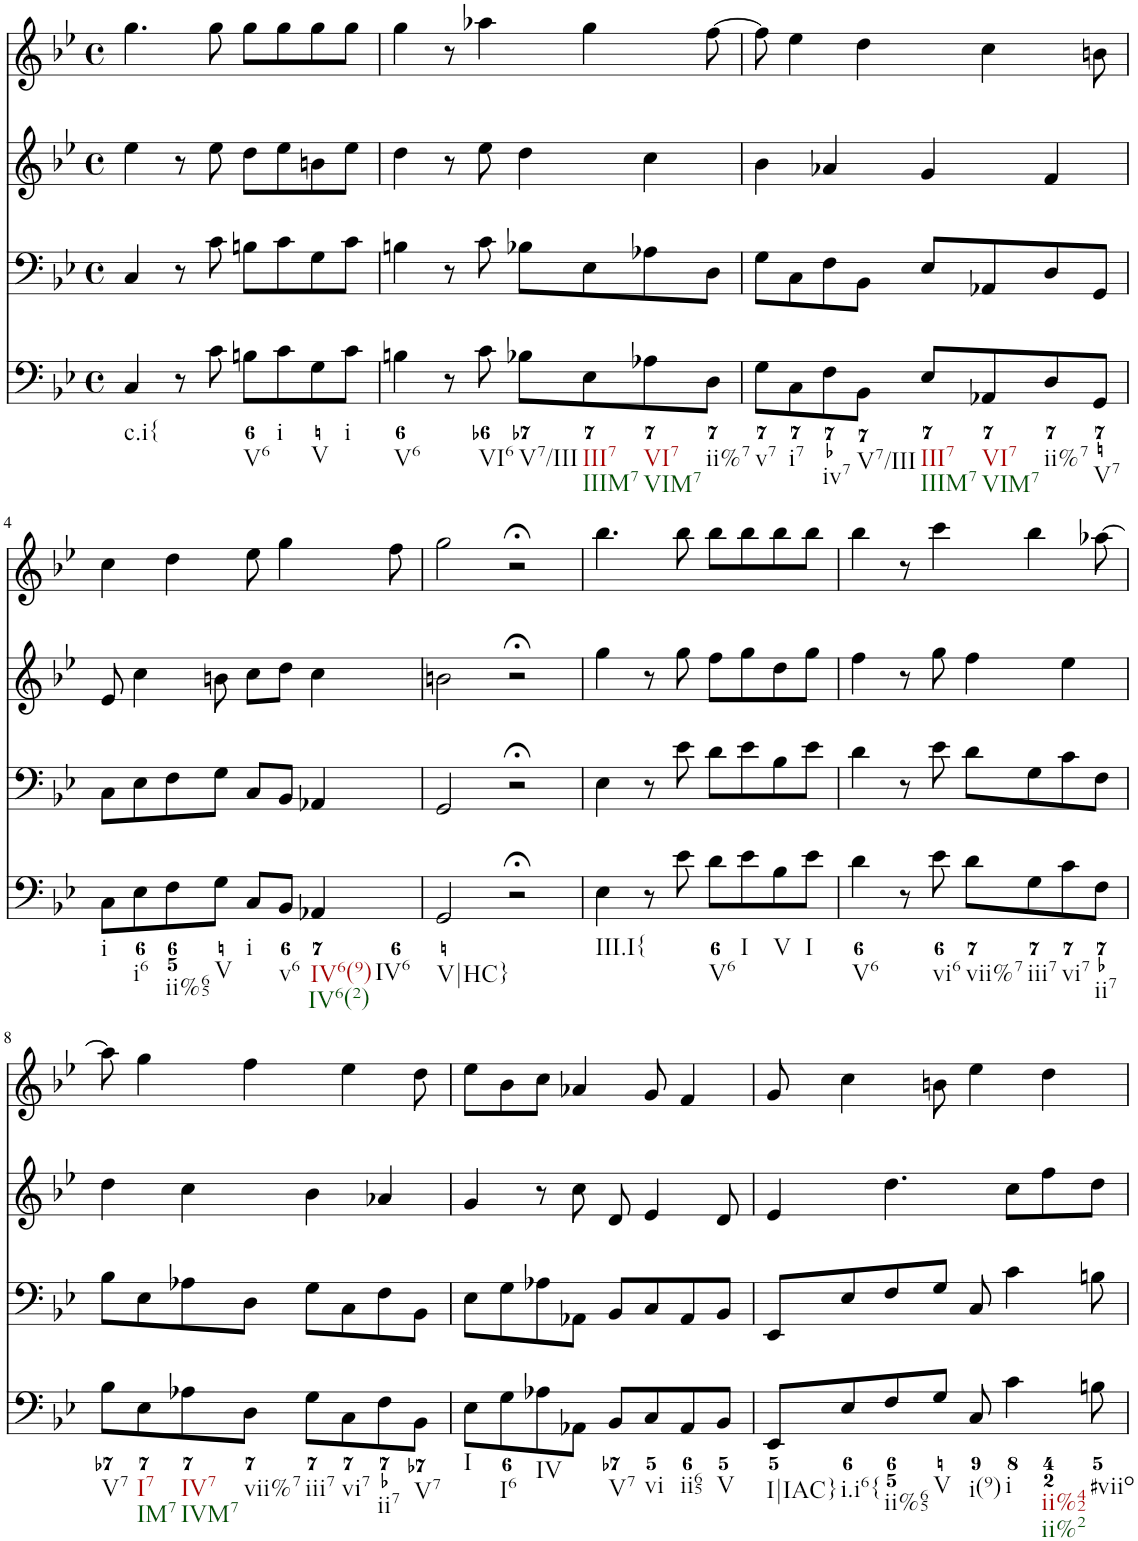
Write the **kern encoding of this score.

**kern	**kern	**kern	**kern
*part4	*part3	*part2	*part1
*staff4	*staff3	*staff2	*staff1
*I"Piano	*I"Piano	*I"Piano	*I"Piano
*I'Pno	*I'Pno	*I'Pno	*I'Pno
*clefF4	*clefF4	*clefG2	*clefG2
*k[b-e-]	*k[b-e-]	*k[b-e-]	*k[b-e-]
*g:	*g:	*g:	*g:
*M4/4	*M4/4	*M4/4	*M4/4
*met(c)	*met(c)	*met(c)	*met(c)
=1	=1	=1	=1
!LO:TX:b:t=c.i{	!	!	!
4C/	4C/	4ee-\	4.gg\
8r	8r	8r	.
8c\	8c\	8ee-\	8gg\
!LO:TX:b:t=V6	!	!	!
8Bn\L	8Bn\L	8dd\L	8gg\L
!LO:TX:b:t=i	!	!	!
8c\	8c\	8ee-\	8gg\
!LO:TX:b:t=V	!	!	!
8G\	8G\	8bn\	8gg\
!LO:TX:b:t=i	!	!	!
8c\J	8c\J	8ee-\J	8gg\J
=2	=2	=2	=2
!LO:TX:b:t=V6	!	!	!
4Bn\	4Bn\	4dd\	4gg\
8r	8r	8r	8r
!LO:TX:b:t=VI6	!	!	!
8c\	8c\	8ee-\	4aa-X\
!LO:TX:b:t=V7/III	!	!	!
8B-X\L	8B-X\L	4dd\	.
!LO:TX:b:t=III7	!	!	!
!LO:TX:b:t=IIIM7	!	!	!
8E-\	8E-\	.	4gg\
!LO:TX:b:t=VI7	!	!	!
!LO:TX:b:t=VIM7	!	!	!
8A-X\	8A-X\	4cc\	.
!LO:TX:b:t=ii%7	!	!	!
8D\J	8D\J	.	[8ff\
=3	=3	=3	=3
!LO:TX:b:t=v7	!	!	!
8G\L	8G\L	4b-\	8ff\]
!LO:TX:b:t=i7	!	!	!
8C\	8C\	.	4ee-\
!LO:TX:b:t=iv7	!	!	!
8F\	8F\	4a-X/	.
!LO:TX:b:t=V7/III	!	!	!
8BB-\J	8BB-\J	.	4dd\
!LO:TX:b:t=III7	!	!	!
!LO:TX:b:t=IIIM7	!	!	!
8E-/L	8E-/L	4g/	.
!LO:TX:b:t=VI7	!	!	!
!LO:TX:b:t=VIM7	!	!	!
8AA-X/	8AA-X/	.	4cc\
!LO:TX:b:t=ii%7	!	!	!
8D/	8D/	4f/	.
!LO:TX:b:t=V7	!	!	!
8GG/J	8GG/J	.	8bn\
!!LO:LB:g=z
=4	=4	=4	=4
!LO:TX:b:t=i	!	!	!
8C\L	8C\L	8e-/	4cc\
!LO:TX:b:t=i6	!	!	!
8E-\	8E-\	4cc\	.
!LO:TX:b:t=ii%65	!	!	!
8F\	8F\	.	4dd\
!LO:TX:b:t=V	!	!	!
8G\J	8G\J	8bn\	.
!LO:TX:b:t=i	!	!	!
8C/L	8C/L	8cc\L	8ee-\
!LO:TX:b:t=v6	!	!	!
8BB-/J	8BB-/J	8dd\J	4gg\
!LO:TX:b:t=IV6(9)	!	!	!
!LO:TX:b:t=IV6(2)	!	!	!
!LO:TX:b:t=IV6	!	!	!
4AA-X/	4AA-X/	4cc\	.
.	.	.	8ff\
=5	=5	=5	=5
!LO:TX:b:t=V|HC}	!	!	!
2GG/	2GG/	2bn\	2gg\
2r;<	2r;<	2r;<	2r;<
=6	=6	=6	=6
!LO:TX:b:t=III.I{	!	!	!
4E-\	4E-\	4gg\	4.bb-\
8r	8r	8r	.
8e-\	8e-\	8gg\	8bb-\
!LO:TX:b:t=V6	!	!	!
8d\L	8d\L	8ff\L	8bb-\L
!LO:TX:b:t=I	!	!	!
8e-\	8e-\	8gg\	8bb-\
!LO:TX:b:t=V	!	!	!
8B-\	8B-\	8dd\	8bb-\
!LO:TX:b:t=I	!	!	!
8e-\J	8e-\J	8gg\J	8bb-\J
=7	=7	=7	=7
!LO:TX:b:t=V6	!	!	!
4d\	4d\	4ff\	4bb-\
8r	8r	8r	8r
!LO:TX:b:t=vi6	!	!	!
8e-\	8e-\	8gg\	4ccc\
!LO:TX:b:t=vii%7	!	!	!
8d\L	8d\L	4ff\	.
!LO:TX:b:t=iii7	!	!	!
8G\	8G\	.	4bb-\
!LO:TX:b:t=vi7	!	!	!
8c\	8c\	4ee-\	.
!LO:TX:b:t=ii7	!	!	!
8F\J	8F\J	.	[8aa-X\
!!LO:LB:g=z
=8	=8	=8	=8
!LO:TX:b:t=V7	!	!	!
8B-\L	8B-\L	4dd\	8aa-\]
!LO:TX:b:t=I7	!	!	!
!LO:TX:b:t=IM7	!	!	!
8E-\	8E-\	.	4gg\
!LO:TX:b:t=IV7	!	!	!
!LO:TX:b:t=IVM7	!	!	!
8A-X\	8A-X\	4cc\	.
!LO:TX:b:t=vii%7	!	!	!
8D\J	8D\J	.	4ff\
!LO:TX:b:t=iii7	!	!	!
8G\L	8G\L	4b-\	.
!LO:TX:b:t=vi7	!	!	!
8C\	8C\	.	4ee-\
!LO:TX:b:t=ii7	!	!	!
8F\	8F\	4a-X/	.
!LO:TX:b:t=V7	!	!	!
8BB-\J	8BB-\J	.	8dd\
=9	=9	=9	=9
!LO:TX:b:t=I	!	!	!
8E-\L	8E-\L	4g/	8ee-\L
!LO:TX:b:t=I6	!	!	!
8G\	8G\	.	8b-\
!LO:TX:b:t=IV	!	!	!
8A-X\	8A-X\	8r	8cc\J
8AA-X\J	8AA-X\J	8cc\	4a-X/
!LO:TX:b:t=V7	!	!	!
8BB-/L	8BB-/L	8d/	.
!LO:TX:b:t=vi	!	!	!
8C/	8C/	4e-/	8g/
!LO:TX:b:t=ii65	!	!	!
8AA-/	8AA-/	.	4f/
!LO:TX:b:t=V	!	!	!
8BB-/J	8BB-/J	8d/	.
=10	=10	=10	=10
!LO:TX:b:t=I|IAC}	!	!	!
8EE-/L	8EE-/L	4e-/	8g/
!LO:TX:b:t=i.i6{	!	!	!
8E-/	8E-/	.	4cc\
!LO:TX:b:t=ii%65	!	!	!
8F/	8F/	4.dd\	.
!LO:TX:b:t=V	!	!	!
8G/J	8G/J	.	8bn\
!LO:TX:b:t=i(9)	!	!	!
8C/	8C/	.	4ee-\
!LO:TX:b:t=i	!	!	!
!LO:TX:b:t=ii%42	!	!	!
!LO:TX:b:t=ii%2	!	!	!
4c\	4c\	8cc\L	.
.	.	8ff\	4dd\
!LO:TX:b:t=#viio	!	!	!
8Bn\	8Bn\	8dd\J	.
=	=	=	=
*-	*-	*-	*-
